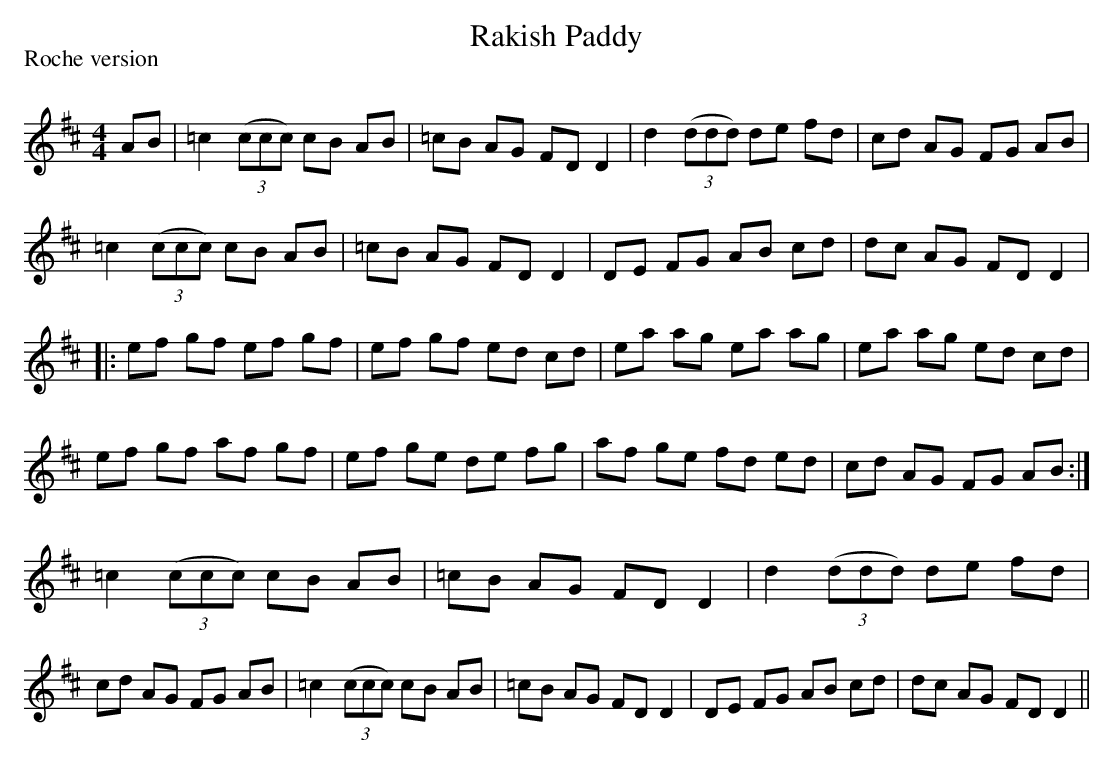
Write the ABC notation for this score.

X:1
T: Rakish Paddy
P:Roche version
Q: 232
K:D
M:4/4
L:1/8
AB|=c2 ((3ccc) cB AB|=cB AG FD D2|d2 ((3ddd) de fd|cd AG FG AB|
=c2 ((3ccc) cB AB|=cB AG FD D2|DE FG AB cd|dc AG FD D2|
|:ef gf ef gf|ef gf ed cd|ea ag ea ag|ea ag ed cd|
ef gf af gf|ef ge de fg|af ge fd ed|cd AG FG AB:|
=c2 ((3ccc) cB AB|=cB AG FD D2|d2 ((3ddd) de fd|
cd AG FG AB|=c2 ((3ccc) cB AB|=cB AG FD D2|DE FG AB cd|dc AG FD D2||
